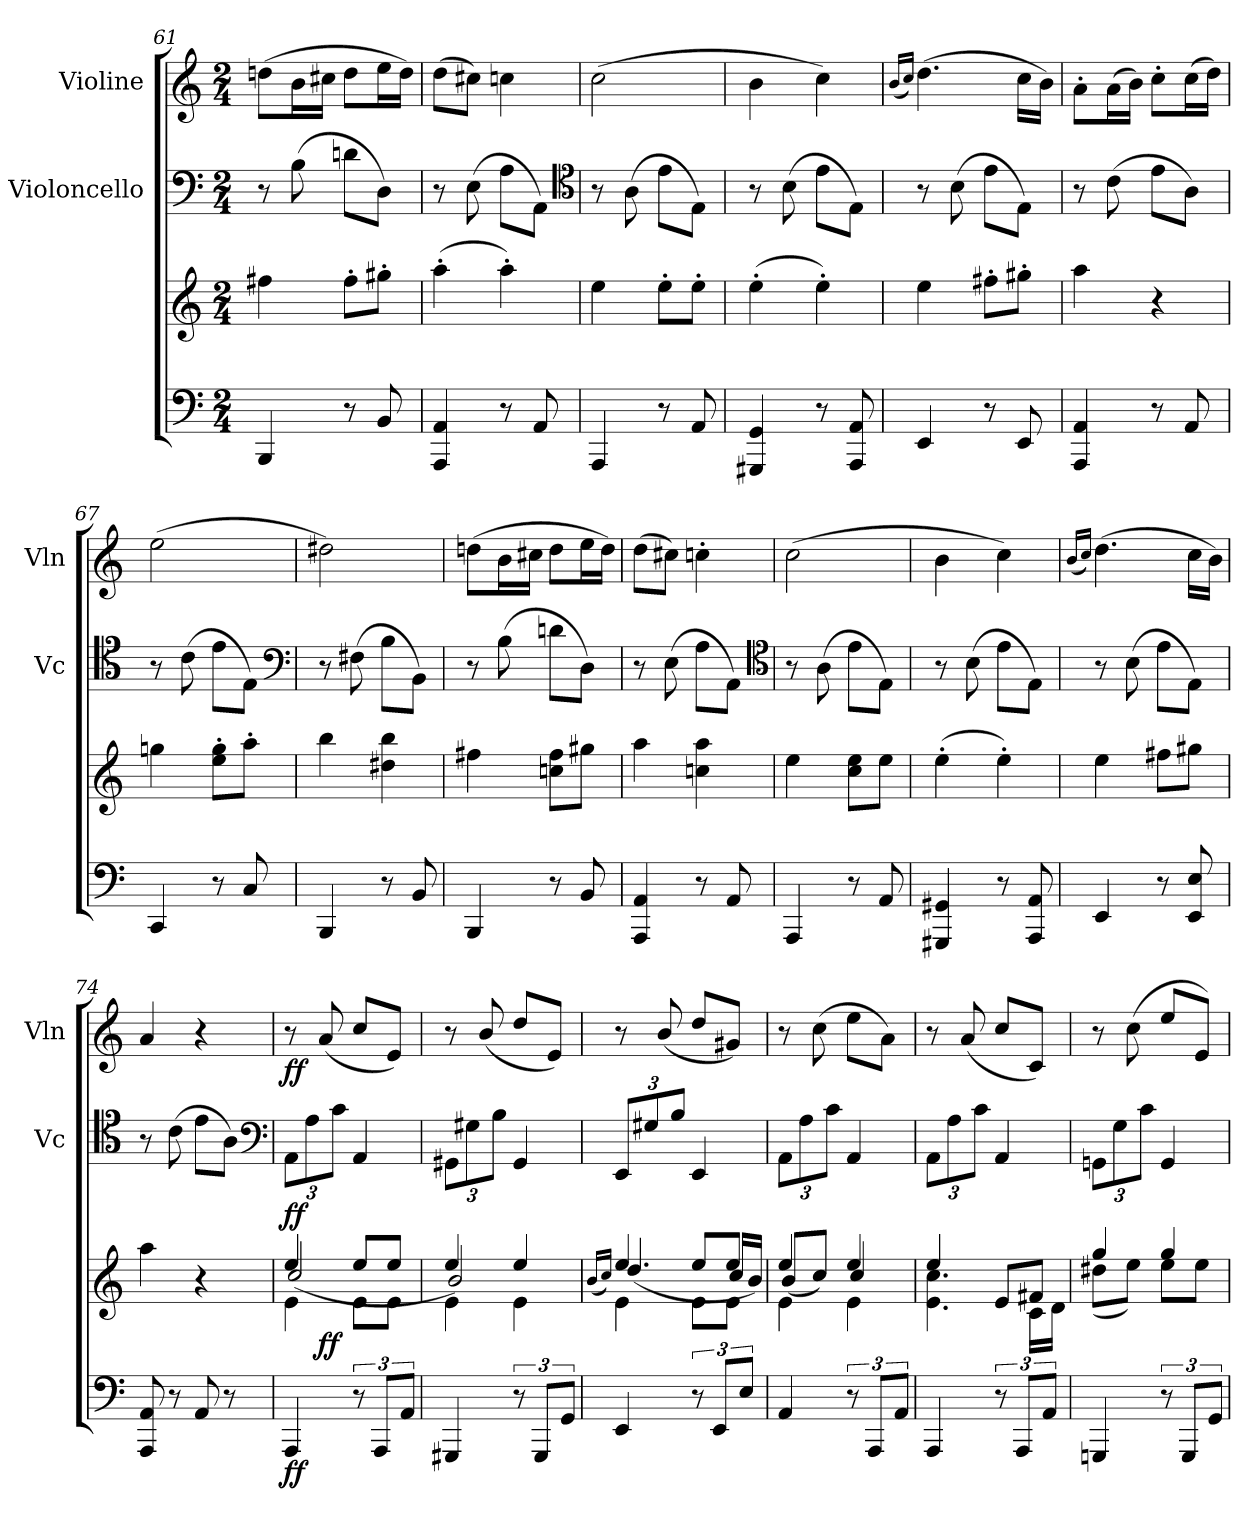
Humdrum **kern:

**kern	**kern	**dynam	**kern	**dynam	**kern	**dynam
*part3	*part3	*part3	*part2	*part2	*part1	*part1
*staff4	*staff3	*staff3/4	*staff2	*staff2	*staff1	*staff1
*	*	*	*I"Violoncello	*	*I"Violine	*
*	*	*	*I'Vc	*	*I'Vln	*
*clefF4	*clefG2	*	*clefF4	*	*clefG2	*
*k[]	*k[]	*	*k[]	*	*k[]	*
*M2/4	*M2/4	*	*M2/4	*	*M2/4	*
=61	=61	=61	=61	=61	=61	=61
4BBB/	4ff#X\	.	8r	.	(>8ddn\L	.
.	.	.	(>8B\	.	16b\L	.
.	.	.	.	.	16cc#X\JJ	.
8r	8ff#'\L	.	8dn\L	.	8dd\L	.
8BB/	8gg#X'\J	.	8D\J)	.	16ee\L	.
.	.	.	.	.	16dd\JJ)	.
=62	=62	=62	=62	=62	=62	=62
4AAA/ 4AA/	(>4aa'\	.	8r	.	(>8dd\L	.
.	.	.	(>8E\	.	8cc#X\J)	.
8r	4aa'\)	.	8A\L	.	4ccn\	.
8AA/	.	.	8AA\J)	.	.	.
*	*	*	*clefC4	*	*	*
=63	=63	=63	=63	=63	=63	=63
4AAA/	4ee\	.	8r	.	(>2cc\	.
.	.	.	(>8A\	.	.	.
8r	8ee'\L	.	8e\L	.	.	.
8AA/	8ee'\J	.	8E\J)	.	.	.
=64	=64	=64	=64	=64	=64	=64
4GGG#X/ 4GG/	(>4ee'\	.	8r	.	4b\	.
.	.	.	(>8B\	.	.	.
8r	4ee'\)	.	8e\L	.	4cc\)	.
8AAA/ 8AA/	.	.	8E\J)	.	.	.
=65	=65	=65	=65	=65	=65	=65
.	.	.	.	.	(<16qqb/LL	.
.	.	.	.	.	16qqcc/JJ)	.
4EE/	4ee\	.	8r	.	(>4.dd\	.
.	.	.	(>8B\	.	.	.
8r	8ff#X'\L	.	8e\L	.	.	.
8EE/	8gg#X'\J	.	8E\J)	.	16cc\LL	.
.	.	.	.	.	16b\JJ)	.
=66	=66	=66	=66	=66	=66	=66
4AAA/ 4AA/	4aa\	.	8r	.	8a'\L	.
.	.	.	(>8c\	.	(>16a\L	.
.	.	.	.	.	16b\JJ)	.
8r	4r	.	8e\L	.	8cc'\L	.
8AA/	.	.	8A\J)	.	(>16cc\L	.
.	.	.	.	.	16dd\JJ)	.
=67	=67	=67	=67	=67	=67	=67
!	!	!LO:DY:b	!	!	!	!LO:DY:b
4CC/	4ggn\	il forte	8r	.	(>2ee\	il Forte
.	.	.	(>8c\	.	.	.
8r	8ee'\ 8gg'\L	.	8e\L	.	.	.
8C/	8aa'\J	.	8E\J)	.	.	.
*	*	*	*clefF4	*	*	*
=68	=68	=68	=68	=68	=68	=68
4BBB/	4bb\	.	8r	.	2dd#X\)	.
.	.	.	(>8F#X\	.	.	.
8r	4dd#X\ 4bb\	.	8B\L	.	.	.
8BB/	.	.	8BB\J)	.	.	.
=69	=69	=69	=69	=69	=69	=69
!	!	!LO:DY:b	!	!	!	!
4BBB/	4ff#X\	piu F	8r	.	(>8ddn\L	.
.	.	.	(>8B\	.	16b\L	.
.	.	.	.	.	16cc#X\JJ	.
8r	8ccn\ 8ff#\L	.	8dn\L	.	8dd\L	.
8BB/	8gg#X\J	.	8D\J)	.	16ee\L	.
.	.	.	.	.	16dd\JJ)	.
=70	=70	=70	=70	=70	=70	=70
4AAA/ 4AA/	4aa\	.	8r	.	(>8dd\L	.
.	.	.	(>8E\	.	8cc#X\J)	.
8r	4ccn\ 4aa\	.	8A\L	.	4ccn'\	.
8AA/	.	.	8AA\J)	.	.	.
*	*	*	*clefC4	*	*	*
=71	=71	=71	=71	=71	=71	=71
4AAA/	4ee\	.	8r	.	(>2cc\	.
.	.	.	(>8A\	.	.	.
8r	8cc\ 8ee\L	.	8e\L	.	.	.
8AA/	8ee\J	.	8E\J)	.	.	.
=72	=72	=72	=72	=72	=72	=72
4GGG#X/ 4GG#X/	(>4ee'\	.	8r	.	4b\	.
.	.	.	(>8B\	.	.	.
8r	4ee'\)	.	8e\L	.	4cc\)	.
8AAA/ 8AA/	.	.	8E\J)	.	.	.
=73	=73	=73	=73	=73	=73	=73
.	.	.	.	.	(<16qqb/LL	.
.	.	.	.	.	16qqcc/JJ)	.
4EE/	4ee\	.	8r	.	(>4.dd\	.
.	.	.	(>8B\	.	.	.
8r	8ff#X\L	.	8e\L	.	.	.
8EE/ 8E/	8gg#X\J	.	8E\J)	.	16cc\LL	.
.	.	.	.	.	16b\JJ)	.
=74	=74	=74	=74	=74	=74	=74
8AAA/ 8AA/	4aa\	.	8r	.	4a/	.
8r	.	.	(>8c\	.	.	.
8AA/	4r	.	8e\L	.	4r	.
8r	.	.	8A\J)	.	.	.
*	*	*	*clefF4	*	*	*
=75	=75	=75	=75	=75	=75	=75
*	*^	*	*	*	*	*
*	*	*^	*	*	*	*	*
*	*	*	*	*	*Xbrackettup	*	*	*
!	!	!	!	!LO:DY:b=2	!	!LO:DY:b	!	!LO:DY:b
*	*	*	*^	*	*	*	*	*
4AAA/	4ee/	(<2cc/	4e\	8ryy	ff	12AA\L	ff	8r	ff
.	.	.	.	.	.	12A\	.	.	.
!	!	!	!	!	!LO:DY:b	!	!	!	!
.	.	.	.	4.ryy	ff	.	.	(<8a/	.
.	.	.	.	.	.	12c\J	.	.	.
12r	8ee/L	.	8e\L	.	.	4AA/	.	8cc/L	.
12AAA/L	.	.	.	.	.	.	.	.	.
.	8ee/J	.	8e\J	.	.	.	.	8e/J)	.
12AA/J	.	.	.	.	.	.	.	.	.
*	*	*	*v	*v	*	*	*	*	*
=76	=76	=76	=76	=76	=76	=76	=76	=76
4GGG#X/	4ee/	2b/)	4e\	.	12GG#X\L	.	8r	.
.	.	.	.	.	12G#X\	.	.	.
.	.	.	.	.	.	.	(<8b/	.
.	.	.	.	.	12B\J	.	.	.
12r	4ee/	.	4e\	.	4GG#/	.	8dd/L	.
12GGG#/L	.	.	.	.	.	.	.	.
.	.	.	.	.	.	.	8e/J)	.
12GG/J	.	.	.	.	.	.	.	.
=77	=77	=77	=77	=77	=77	=77	=77	=77
.	.	(<16qqb/LL	.	.	.	.	.	.
.	.	16qqcc/JJ)	.	.	.	.	.	.
4EE/	4ee/	(<4.dd/	4e\	.	12EE/L	.	8r	.
.	.	.	.	.	12G#X/	.	.	.
.	.	.	.	.	.	.	(<8b/	.
.	.	.	.	.	12B/J	.	.	.
12r	8ee/L	.	8e\L	.	4EE/	.	8dd/L	.
12EE/L	.	.	.	.	.	.	.	.
.	8ee/J	16cc/LL	8e\J	.	.	.	8g#X/J)	.
12E/J	.	.	.	.	.	.	.	.
.	.	16b/JJ)	.	.	.	.	.	.
=78	=78	=78	=78	=78	=78	=78	=78	=78
4AA/	4ee/	(<8b/L	4e\	.	12AA\L	.	8r	.
.	.	.	.	.	12A\	.	.	.
.	.	8cc/J)	.	.	.	.	(<8cc\	.
.	.	.	.	.	12c\J	.	.	.
12r	4ee/	4cc/	4e\	.	4AA/	.	8ee\L	.
12AAA/L	.	.	.	.	.	.	.	.
.	.	.	.	.	.	.	8a\J)	.
12AA/J	.	.	.	.	.	.	.	.
*	*	*v	*v	*	*	*	*	*
=79	=79	=79	=79	=79	=79	=79	=79
4AAA/	4ee/	4.e\ 4.cc\	.	12AA\L	.	8r	.
.	.	.	.	12A\	.	.	.
.	.	.	.	.	.	(<8a/	.
.	.	.	.	12c\J	.	.	.
12r	8e/L	.	.	4AA/	.	8cc/L	.
12AAA/L	.	.	.	.	.	.	.
.	8f#X/J	16c\LL	.	.	.	8c/J)	.
12AA/J	.	.	.	.	.	.	.
.	.	16d\JJ	.	.	.	.	.
=80	=80	=80	=80	=80	=80	=80	=80
4GGGn/	4gg/	(>8dd#X\L	.	12GGn\L	.	8r	.
.	.	.	.	12G\	.	.	.
.	.	8ee\J)	.	.	.	(>8cc\	.
.	.	.	.	12c\J	.	.	.
12r	4gg/	8ee\L	.	4GG/	.	8ee/L	.
12GGG/L	.	.	.	.	.	.	.
.	.	8ee\J	.	.	.	8e/J)	.
12GG/J	.	.	.	.	.	.	.
*	*v	*v	*	*	*	*	*
=	=	=	=	=	=	=
*-	*-	*-	*-	*-	*-	*-
